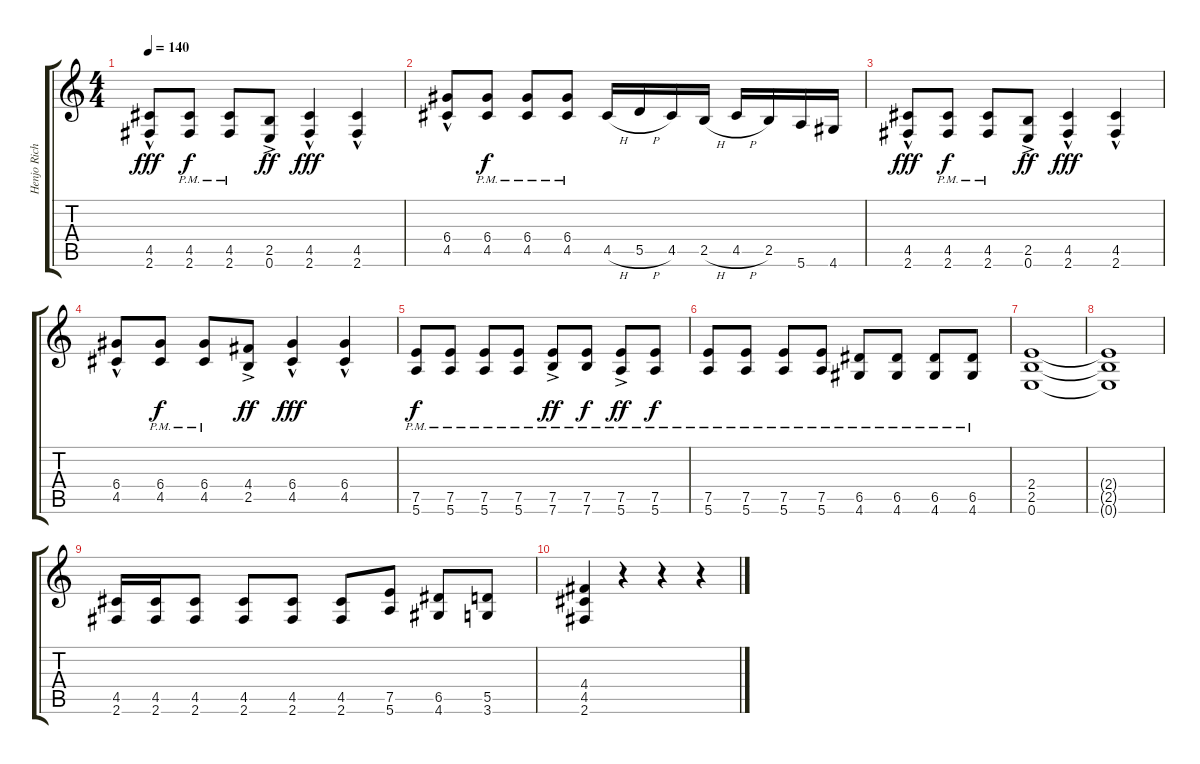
\track ("Henjo Richter" "Henjo Rich") {instrument distortionguitar}
\staff {score tabs}
\tuning (E4 B3 G3 D3 A2 E2) {hide}
\ts (4 4)
\tempo 140
\clef g2
\ks c
(4.5 2.6{hac}).8{dy fff} (4.5{pm} 2.6{pm}).8{dy f} (4.5{pm} 2.6{pm}).8 (2.5 0.6{ac}).8{dy ff} (4.5 2.6{hac}).4{dy fff} (4.5 2.6{hac}).4 |
(6.4 4.5{hac}).8 (6.4{pm} 4.5{pm}).8{dy f} (6.4{pm} 4.5{pm}).8 (6.4{pm} 4.5{pm}).8 4.5{h}.16 5.5{h}.16 4.5.16 2.5{h}.16 4.5{h}.16 2.5.16 5.6.16 4.6.16 |
(4.5 2.6{hac}).8{dy fff} (4.5{pm} 2.6{pm}).8{dy f} (4.5{pm} 2.6{pm}).8 (2.5 0.6{ac}).8{dy ff} (4.5 2.6{hac}).4{dy fff} (4.5 2.6{hac}).4 |
(6.4 4.5{hac}).8 (6.4{pm} 4.5{pm}).8{dy f} (6.4{pm} 4.5{pm}).8 (4.4 2.5{ac}).8{dy ff} (6.4 4.5{hac}).4{dy fff} (6.4 4.5{hac}).4 |
(7.5{pm} 5.6{pm}).8{dy f} (7.5{pm} 5.6{pm}).8 (7.5{pm} 5.6{pm}).8 (7.5{pm} 5.6{pm}).8 (7.5{pm} 7.6{ac pm}).8{dy ff} (7.5{pm} 7.6{pm}).8{dy f} (7.5{pm} 5.6{ac pm}).8{dy ff} (7.5{pm} 5.6{pm}).8{dy f} |
(7.5{pm} 5.6{pm}).8 (7.5{pm} 5.6{pm}).8 (7.5{pm} 5.6{pm}).8 (7.5{pm} 5.6{pm}).8 (6.5{pm} 4.6{pm}).8 (6.5{pm} 4.6{pm}).8 (6.5{pm} 4.6{pm}).8 (6.5{pm} 4.6{pm}).8 |
(2.4 2.5 0.6).1 |
(2.4{t} 2.5{t} 0.6{t}).1 |
(4.5 2.6).16 (4.5 2.6).16 (4.5 2.6).8 (4.5 2.6).8 (4.5 2.6).8 (4.5 2.6).8 (7.5 5.6).8 (6.5 4.6).8 (5.5 3.6).8 |
(4.4 4.5 2.6).4 r.4 r.4 r.4
